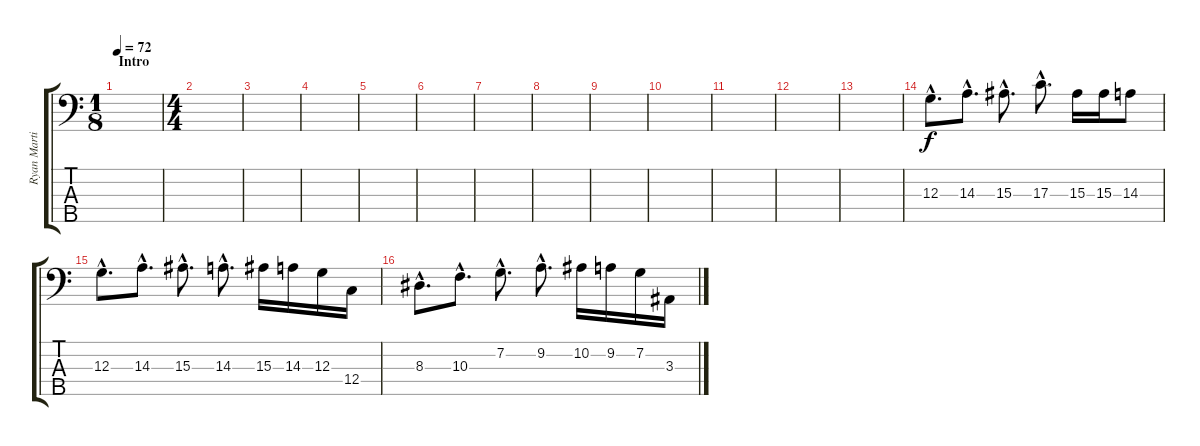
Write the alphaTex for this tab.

\track ("Ryan Martinie \"Rü-D\" (Bass)" "Ryan Marti") {instrument electricbasspick}
\staff {score tabs}
\tuning (F2 C2 G1 C1 G0) {hide}
\ts (1 8)
\section ("" "Intro")
\tempo 72
\clef f4
\ks c
|
\ts (4 4)
|
|
|
|
|
|
|
|
|
|
|
|
12.3{hac}.8{d} 14.3{hac}.8{d} 15.3{hac}.8{d} 17.3{hac}.8{d} 15.3.16 15.3.16 14.3.8 |
12.3{hac}.8{d} 14.3{hac}.8{d} 15.3{hac}.8{d} 14.3{hac}.8{d} 15.3.16 14.3.16 12.3.16 12.4.16 |
8.3{hac}.8{d} 10.3{hac}.8{d} 7.2{hac}.8{d} 9.2{hac}.8{d} 10.2.16 9.2.16 7.2.16 3.3.16
